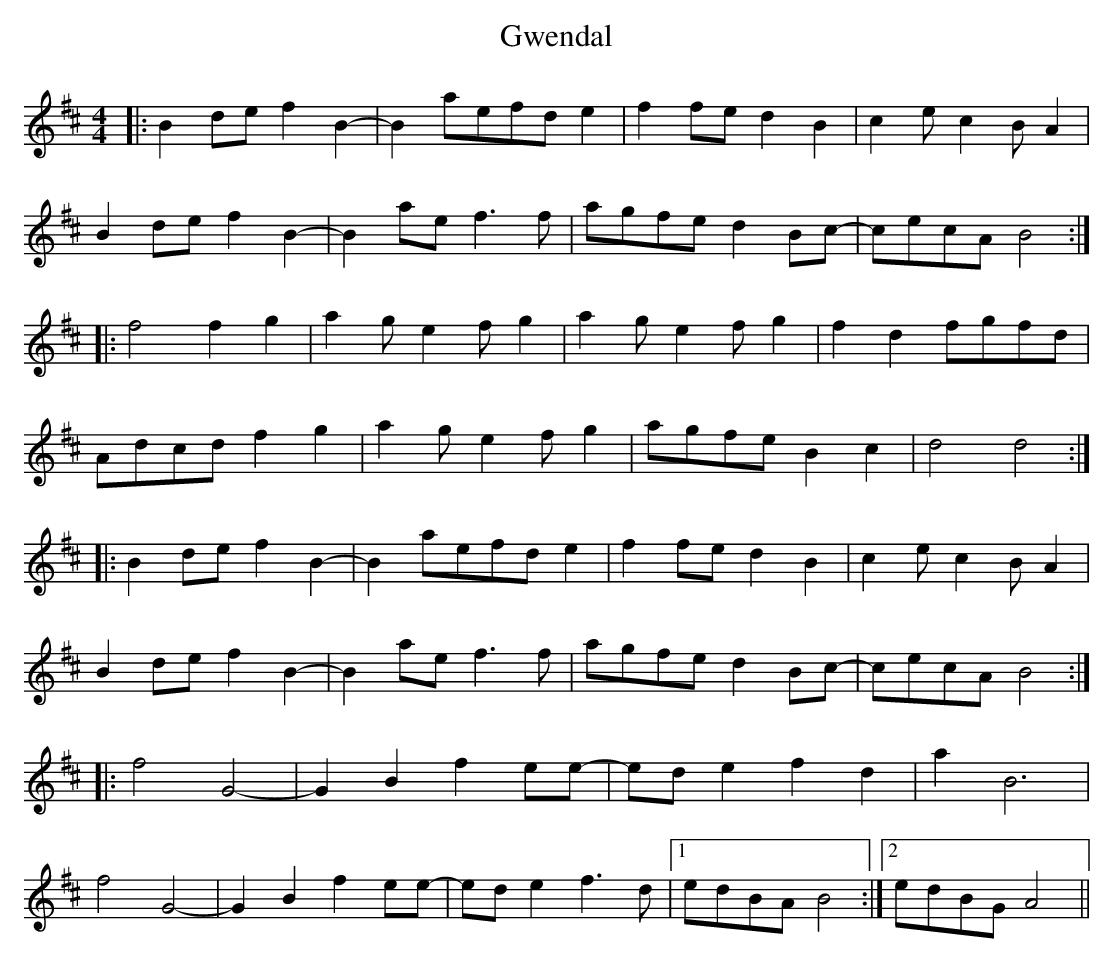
X:1
T: Gwendal
M: 4/4
L: 1/8
K: Bmin
|:B2def2B2-|B2aefde2|f2fed2B2|c2ec2BA2|
B2def2B2-|B2aef3f|agfed2Bc-|cecAB4:|
|:f4f2g2|a2ge2fg2|a2ge2fg2|f2d2fgfd|
Adcdf2g2|a2ge2fg2|agfeB2c2|d4d4:|
|:B2def2B2-|B2aefde2|f2fed2B2|c2ec2BA2|
B2def2B2-|B2aef3f|agfed2Bc-|cecAB4:|
|:f4G4-|G2B2f2ee-|ede2f2d2|a2B6|
f4G4-|G2B2f2ee-|ede2f3d|1 edBAB4:|2 edBGA4||
